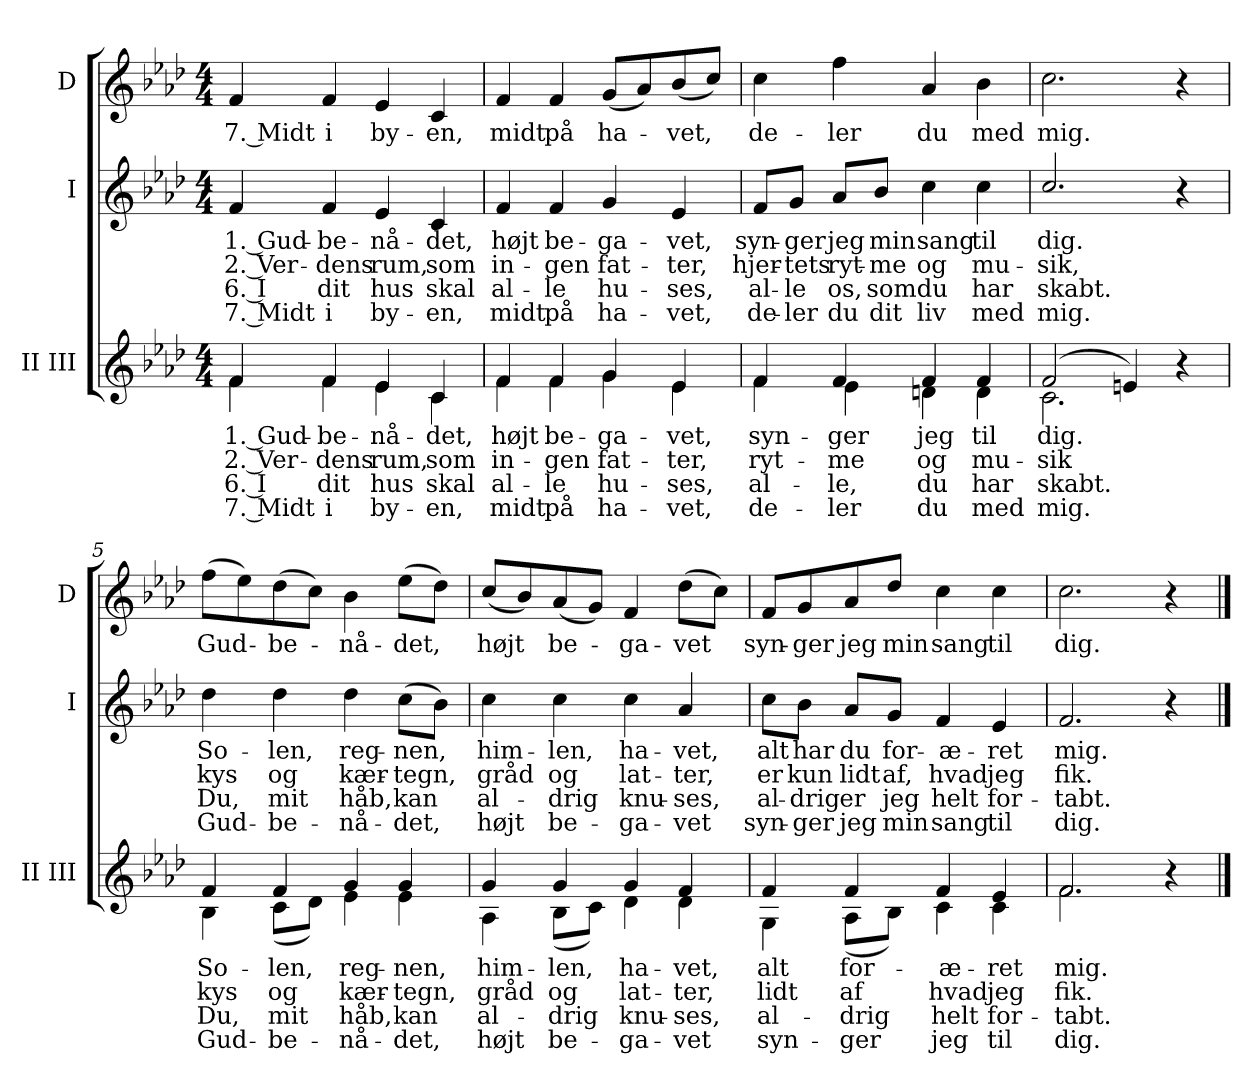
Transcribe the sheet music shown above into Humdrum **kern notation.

**kern	**text	**text	**text	**text	**kern	**text	**text	**text	**text	**kern	**text
*part3	*part3	*part3	*part3	*part3	*part2	*part2	*part2	*part2	*part2	*part1	*part1
*staff3	*staff3	*staff3	*staff3	*staff3	*staff2	*staff2	*staff2	*staff2	*staff2	*staff1	*staff1
*I"II III	*	*	*	*	*I"I	*	*	*	*	*I"D	*
*I'II III	*	*	*	*	*I'I	*	*	*	*	*I'D	*
*clefG2	*	*	*	*	*clefG2	*	*	*	*	*clefG2	*
*k[b-e-a-d-]	*	*	*	*	*k[b-e-a-d-]	*	*	*	*	*k[b-e-a-d-]	*
*M4/4	*	*	*	*	*M4/4	*	*	*	*	*M4/4	*
=1	=1	=1	=1	=1	=1	=1	=1	=1	=1	=1	=1
!	!LO:LY:b	!LO:LY:b	!LO:LY:b	!LO:LY:b	!	!LO:LY:b	!LO:LY:b	!LO:LY:b	!LO:LY:b	!	!LO:LY:b
*^	*	*	*	*	*	*	*	*	*	*	*
4f/	4f\	1. Gud-	2. Ver-	6. I	7. Midt	4f/	1. Gud-	2. Ver-	6. I	7. Midt	4f/	7. Midt
!	!	!LO:LY:b	!LO:LY:b	!LO:LY:b	!LO:LY:b	!	!LO:LY:b	!LO:LY:b	!LO:LY:b	!LO:LY:b	!	!LO:LY:b
4f/	4f\	-be-	-dens	dit	i	4f/	-be-	-dens	dit	i	4f/	i
!	!	!LO:LY:b	!LO:LY:b	!LO:LY:b	!LO:LY:b	!	!LO:LY:b	!LO:LY:b	!LO:LY:b	!LO:LY:b	!	!LO:LY:b
4e-/	4e-\	-nå-	rum,	hus	by-	4e-/	-nå-	rum,	hus	by-	4e-/	by-
!	!	!LO:LY:b	!LO:LY:b	!LO:LY:b	!LO:LY:b	!	!LO:LY:b	!LO:LY:b	!LO:LY:b	!LO:LY:b	!	!LO:LY:b
4c/	4c\	-det,	som	skal	-en,	4c/	-det,	som	skal	-en,	4c/	-en,
=2	=2	=2	=2	=2	=2	=2	=2	=2	=2	=2	=2	=2
!	!	!LO:LY:b	!LO:LY:b	!LO:LY:b	!LO:LY:b	!	!LO:LY:b	!LO:LY:b	!LO:LY:b	!LO:LY:b	!	!LO:LY:b
4f/	4f\	højt	in-	al-	midt	4f/	højt	in-	al-	midt	4f/	midt
!	!	!LO:LY:b	!LO:LY:b	!LO:LY:b	!LO:LY:b	!	!LO:LY:b	!LO:LY:b	!LO:LY:b	!LO:LY:b	!	!LO:LY:b
4f/	4f\	be-	-gen	-le	på	4f/	be-	-gen	-le	på	4f/	på
!	!	!LO:LY:b	!LO:LY:b	!LO:LY:b	!LO:LY:b	!	!LO:LY:b	!LO:LY:b	!LO:LY:b	!LO:LY:b	!	!LO:LY:b
4g/	4g\	-ga-	fat-	hu-	ha-	4g/	-ga-	fat-	hu-	ha-	(8g/L	ha-
.	.	.	.	.	.	.	.	.	.	.	8a-/)	.
!	!	!LO:LY:b	!LO:LY:b	!LO:LY:b	!LO:LY:b	!	!LO:LY:b	!LO:LY:b	!LO:LY:b	!LO:LY:b	!	!LO:LY:b
4e-/	4e-\	-vet,	-ter,	-ses,	-vet,	4e-/	-vet,	-ter,	-ses,	-vet,	(8b-/	-vet,
.	.	.	.	.	.	.	.	.	.	.	8cc/J)	.
=3	=3	=3	=3	=3	=3	=3	=3	=3	=3	=3	=3	=3
!	!	!LO:LY:b	!LO:LY:b	!LO:LY:b	!LO:LY:b	!	!LO:LY:b	!LO:LY:b	!LO:LY:b	!LO:LY:b	!	!LO:LY:b
4f/	4f\	syn-	ryt-	al-	de-	8f/L	syn-	hjer-	al-	de-	4cc\	de-
!	!	!	!	!	!	!	!LO:LY:b	!LO:LY:b	!LO:LY:b	!LO:LY:b	!	!
.	.	.	.	.	.	8g/J	-ger	-tets	-le	-ler	.	.
!	!	!LO:LY:b	!LO:LY:b	!LO:LY:b	!LO:LY:b	!	!LO:LY:b	!LO:LY:b	!LO:LY:b	!LO:LY:b	!	!LO:LY:b
4f/	4e-\	-ger	-me	-le,	-ler	8a-/L	jeg	ryt-	os,	du	4ff\	-ler
!	!	!	!	!	!	!	!LO:LY:b	!LO:LY:b	!LO:LY:b	!LO:LY:b	!	!
.	.	.	.	.	.	8b-/J	min	-me	som	dit	.	.
!	!	!LO:LY:b	!LO:LY:b	!LO:LY:b	!LO:LY:b	!	!LO:LY:b	!LO:LY:b	!LO:LY:b	!LO:LY:b	!	!LO:LY:b
4f/	4dn\	jeg	og	du	du	4cc\	sang	og	du	liv	4a-/	du
!	!	!LO:LY:b	!LO:LY:b	!LO:LY:b	!LO:LY:b	!	!LO:LY:b	!LO:LY:b	!LO:LY:b	!LO:LY:b	!	!LO:LY:b
4f/	4d\	til	mu-	har	med	4cc\	til	mu-	har	med	4b-\	med
=4	=4	=4	=4	=4	=4	=4	=4	=4	=4	=4	=4	=4
!	!	!LO:LY:b	!LO:LY:b	!LO:LY:b	!LO:LY:b	!	!LO:LY:b	!LO:LY:b	!LO:LY:b	!LO:LY:b	!	!LO:LY:b
(2f/	2.c\	dig.	-sik	skabt.	mig.	2.cc/	dig.	-sik,	skabt.	mig.	2.cc\	mig.
4en/)	.	.	.	.	.	.	.	.	.	.	.	.
4r	4ryy	.	.	.	.	4r	.	.	.	.	4r	.
!!LO:LB:g=z
=5	=5	=5	=5	=5	=5	=5	=5	=5	=5	=5	=5	=5
!	!	!LO:LY:b	!LO:LY:b	!LO:LY:b	!LO:LY:b	!	!LO:LY:b	!LO:LY:b	!LO:LY:b	!LO:LY:b	!	!LO:LY:b
4f/	4B-\	So-	kys	Du,	Gud-	4dd-\	So-	kys	Du,	Gud-	(8ff\L	Gud-
.	.	.	.	.	.	.	.	.	.	.	8ee-\)	.
!	!	!LO:LY:b	!LO:LY:b	!LO:LY:b	!LO:LY:b	!	!LO:LY:b	!LO:LY:b	!LO:LY:b	!LO:LY:b	!	!LO:LY:b
4f/	(8c\L	-len,	og	mit	-be-	4dd-\	-len,	og	mit	-be-	(8dd-\	-be-
.	8d-\J)	.	.	.	.	.	.	.	.	.	8cc\J)	.
!	!	!LO:LY:b	!LO:LY:b	!LO:LY:b	!LO:LY:b	!	!LO:LY:b	!LO:LY:b	!LO:LY:b	!LO:LY:b	!	!LO:LY:b
4g/	4e-\	reg-	kær-	håb,	-nå-	4dd-\	reg-	kær-	håb,	-nå-	4b-\	-nå-
!	!	!LO:LY:b	!LO:LY:b	!LO:LY:b	!LO:LY:b	!	!LO:LY:b	!LO:LY:b	!LO:LY:b	!LO:LY:b	!	!LO:LY:b
4g/	4e-\	-nen,	-tegn,	kan	-det,	(8cc\L	-nen,	-tegn,	kan	-det,	(8ee-\L	-det,
.	.	.	.	.	.	8b-\J)	.	.	.	.	8dd-\J)	.
=6	=6	=6	=6	=6	=6	=6	=6	=6	=6	=6	=6	=6
!	!	!LO:LY:b	!LO:LY:b	!LO:LY:b	!LO:LY:b	!	!LO:LY:b	!LO:LY:b	!LO:LY:b	!LO:LY:b	!	!LO:LY:b
4g/	4A-\	him-	gråd	al-	højt	4cc\	him-	gråd	al-	højt	(8cc/L	højt
.	.	.	.	.	.	.	.	.	.	.	8b-/)	.
!	!	!LO:LY:b	!LO:LY:b	!LO:LY:b	!LO:LY:b	!	!LO:LY:b	!LO:LY:b	!LO:LY:b	!LO:LY:b	!	!LO:LY:b
4g/	(8B-\L	-len,	og	-drig	be-	4cc\	-len,	og	-drig	be-	(8a-/	be-
.	8c\J)	.	.	.	.	.	.	.	.	.	8g/J)	.
!	!	!LO:LY:b	!LO:LY:b	!LO:LY:b	!LO:LY:b	!	!LO:LY:b	!LO:LY:b	!LO:LY:b	!LO:LY:b	!	!LO:LY:b
4g/	4d-\	ha-	lat-	knu-	-ga-	4cc\	ha-	lat-	knu-	-ga-	4f/	-ga-
!	!	!LO:LY:b	!LO:LY:b	!LO:LY:b	!LO:LY:b	!	!LO:LY:b	!LO:LY:b	!LO:LY:b	!LO:LY:b	!	!LO:LY:b
4f/	4d-\	-vet,	-ter,	-ses,	-vet	4a-/	-vet,	-ter,	-ses,	-vet	(8dd-\L	-vet
.	.	.	.	.	.	.	.	.	.	.	8cc\J)	.
=7	=7	=7	=7	=7	=7	=7	=7	=7	=7	=7	=7	=7
!	!	!LO:LY:b	!LO:LY:b	!LO:LY:b	!LO:LY:b	!	!LO:LY:b	!LO:LY:b	!LO:LY:b	!LO:LY:b	!	!LO:LY:b
4f/	4G\	alt	lidt	al-	syn-	8cc\L	alt	er	al-	syn-	8f/L	syn-
!	!	!	!	!	!	!	!LO:LY:b	!LO:LY:b	!LO:LY:b	!LO:LY:b	!	!LO:LY:b
.	.	.	.	.	.	8b-\J	har	kun	-drig	-ger	8g/	-ger
!	!	!LO:LY:b	!LO:LY:b	!LO:LY:b	!LO:LY:b	!	!LO:LY:b	!LO:LY:b	!LO:LY:b	!LO:LY:b	!	!LO:LY:b
4f/	(8A-\L	for-	af	-drig	-ger	8a-/L	du	lidt	er	jeg	8a-/	jeg
!	!	!	!	!	!	!	!LO:LY:b	!LO:LY:b	!LO:LY:b	!LO:LY:b	!	!LO:LY:b
.	8B-\J)	.	.	.	.	8g/J	for-	af,	jeg	min	8dd-/J	min
!	!	!LO:LY:b	!LO:LY:b	!LO:LY:b	!LO:LY:b	!	!LO:LY:b	!LO:LY:b	!LO:LY:b	!LO:LY:b	!	!LO:LY:b
4f/	4c\	-æ-	hvad	helt	jeg	4f/	-æ-	hvad	helt	sang	4cc\	sang
!	!	!LO:LY:b	!LO:LY:b	!LO:LY:b	!LO:LY:b	!	!LO:LY:b	!LO:LY:b	!LO:LY:b	!LO:LY:b	!	!LO:LY:b
4e-/	4c\	-ret	jeg	for-	til	4e-/	-ret	jeg	for-	til	4cc\	til
=8	=8	=8	=8	=8	=8	=8	=8	=8	=8	=8	=8	=8
!	!	!LO:LY:b	!LO:LY:b	!LO:LY:b	!LO:LY:b	!	!LO:LY:b	!LO:LY:b	!LO:LY:b	!LO:LY:b	!	!LO:LY:b
2.f/	2.f\	mig.	fik.	-tabt.	dig.	2.f/	mig.	fik.	-tabt.	dig.	2.cc\	dig.
4r	4ryy	.	.	.	.	4r	.	.	.	.	4r	.
*v	*v	*	*	*	*	*	*	*	*	*	*	*
==	==	==	==	==	==	==	==	==	==	==	==
*-	*-	*-	*-	*-	*-	*-	*-	*-	*-	*-	*-
